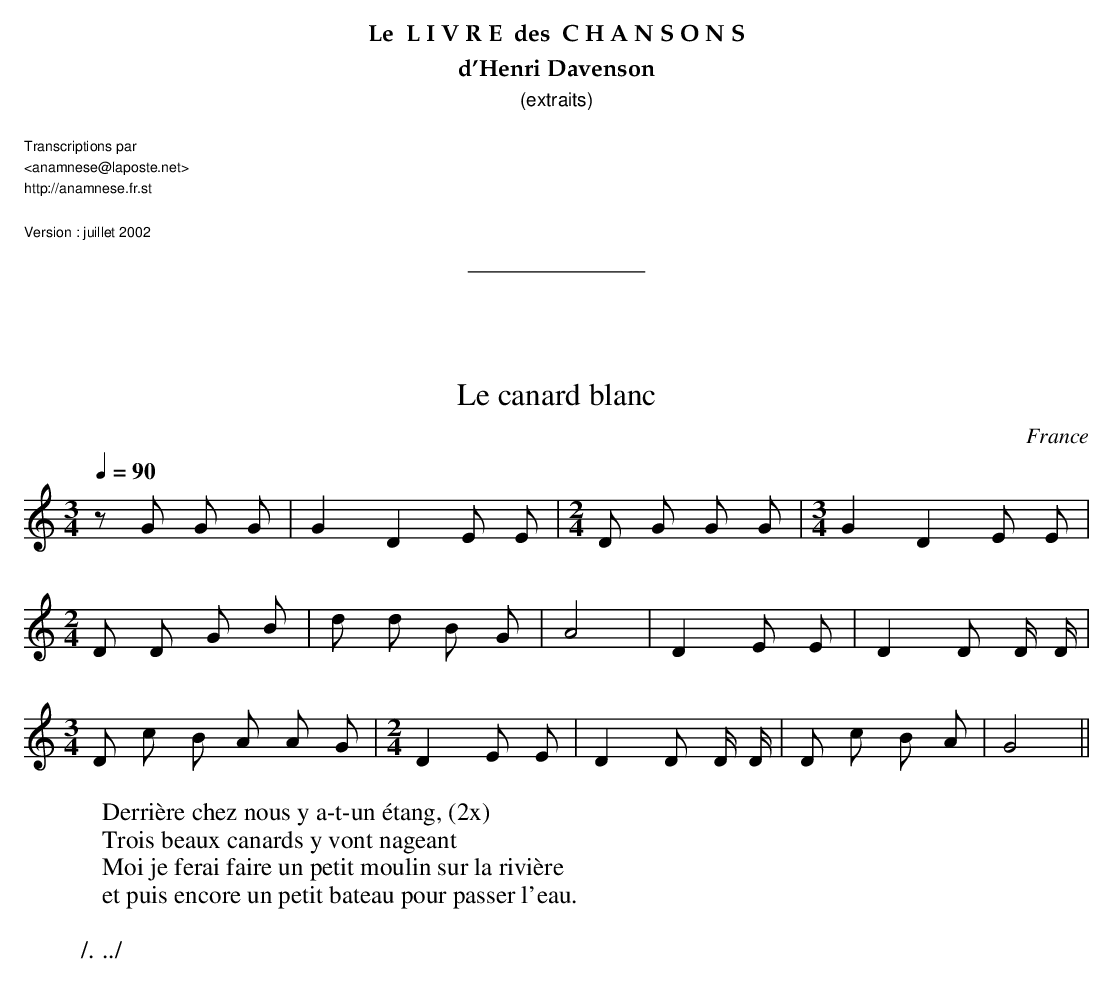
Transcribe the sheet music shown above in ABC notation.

X:1
T:Le canard blanc
O:France
M:3/4
L:1/8
Q:1/4=90
K:C
z G G G | G2 D2 E E |\
M:2/4
D G G G |\
M:3/4
G2 D2 E E |!
M:2/4
D D G B |d d B G | A4 | D2 E E | D2 D D/ D/ |!
M:3/4
D c B A A G |\
M:2/4
D2 E E | D2 D D/ D/ | D c B A | G4 ||
W:Derrière chez nous y a-t-un étang, (2x)
W:Trois beaux canards y vont nageant
W:Moi je ferai faire un petit moulin sur la rivière
W:et puis encore un petit bateau pour passer l'eau.
W:
W: /.../
